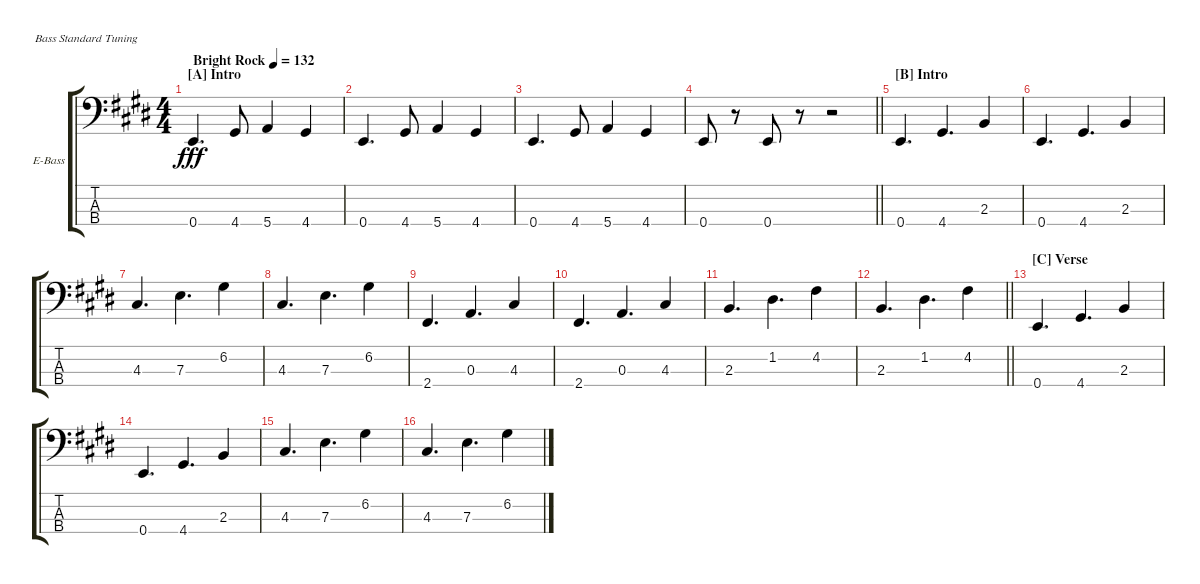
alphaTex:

\defaultSystemsLayout 4
\bracketExtendMode groupsimilarinstruments
\firstSystemTrackNameOrientation horizontal
\otherSystemsTrackNameOrientation horizontal
\track ("Electric Bass" "E-Bass") {instrument electricbassfinger}
\staff {score tabs}
\tuning (G2 D2 A1 E1)
\ts (4 4)
\section ("A" "Intro")
\tempo (132 "Bright Rock")
\clef f4
\scale
0.546468
\ks e
0.4.4{d dy fff instrument electricbassfinger} 4.4.8 5.4.4 4.4.4 |
\scale
0.226766 0.4.4{d} 4.4.8 5.4.4 4.4.4 |
\scale
0.226766 0.4.4{d} 4.4.8 5.4.4 4.4.4 |
\scale
0.333333
\barLineRight lightlight
0.4.8 r.8 0.4.8 r.8 r.2 |
\section ("B" "Intro")
\scale
0.333333 0.4.4{d} 4.4.4{d} 2.3.4 |
\scale
0.333333 0.4.4{d} 4.4.4{d} 2.3.4 |
\scale
0.333333 4.3.4{d} 7.3.4{d} 6.2.4 |
\scale
0.333333 4.3.4{d} 7.3.4{d} 6.2.4 |
\scale
0.333333 2.4.4{d} 0.3.4{d} 4.3.4 |
\scale
0.333333 2.4.4{d} 0.3.4{d} 4.3.4 |
\scale
0.333333 2.3.4{d} 1.2.4{d} 4.2.4 |
\scale
0.333333
\barLineRight lightlight
2.3.4{d} 1.2.4{d} 4.2.4 |
\section ("C" "Verse")
\scale
0.333333 0.4.4{d} 4.4.4{d} 2.3.4 |
\scale
0.333333 0.4.4{d} 4.4.4{d} 2.3.4 |
\scale
0.333333 4.3.4{d} 7.3.4{d} 6.2.4 |
\scale
0.333333 4.3.4{d} 7.3.4{d} 6.2.4
